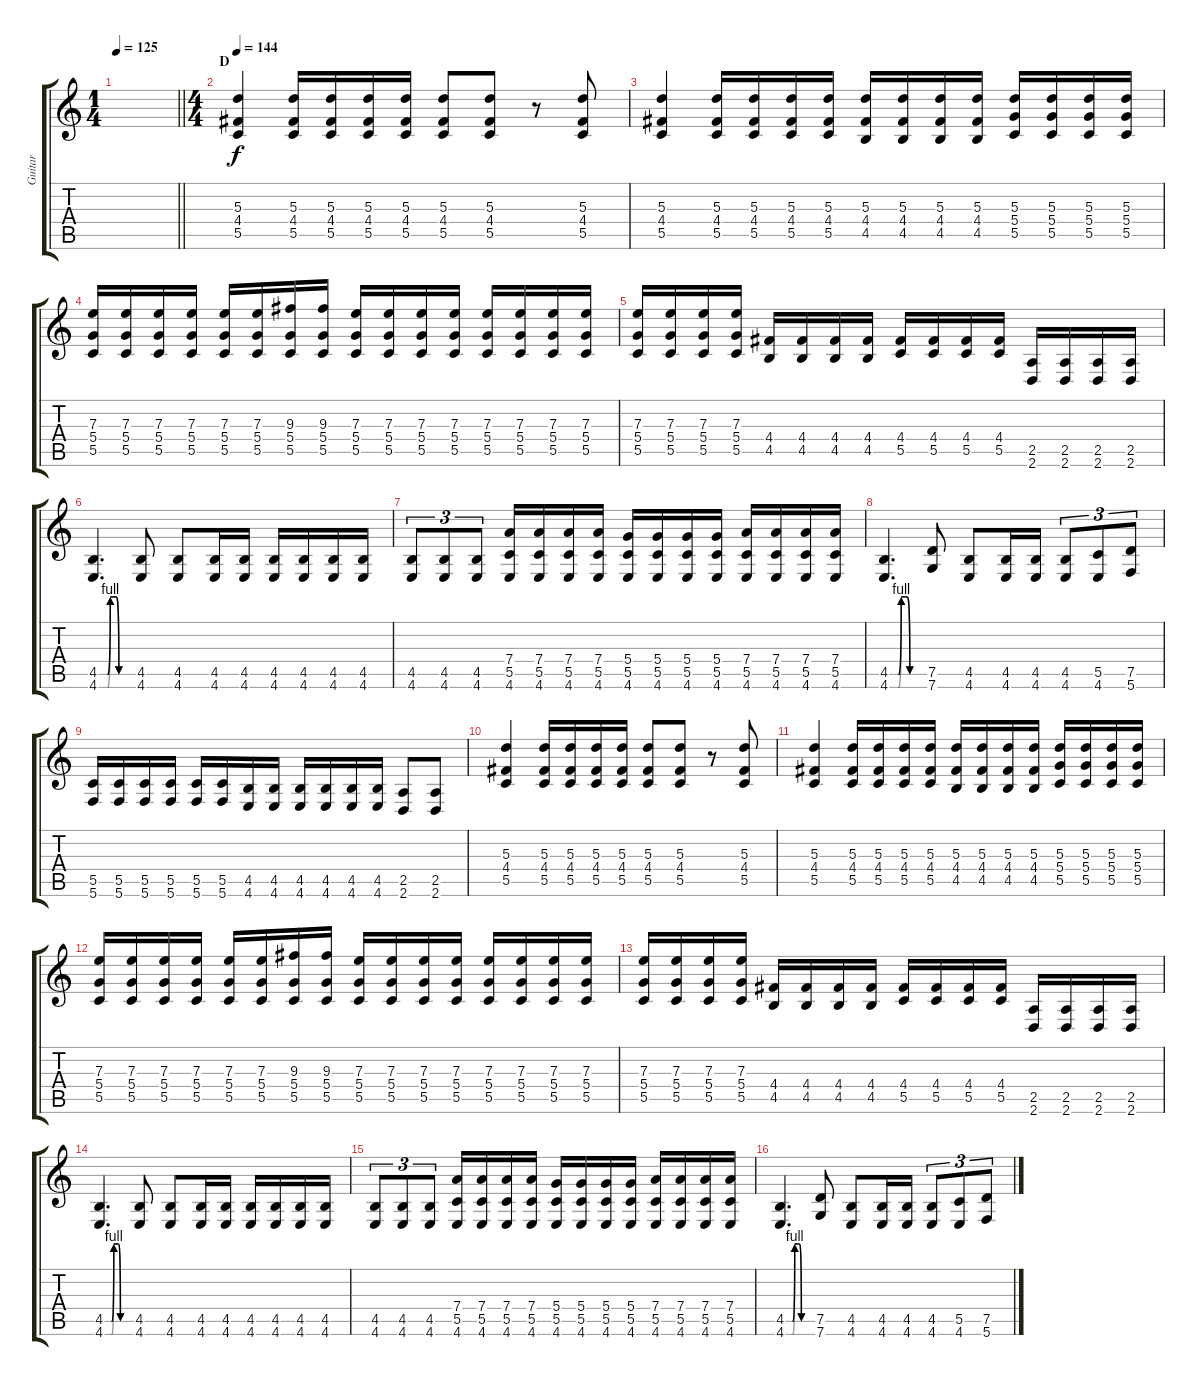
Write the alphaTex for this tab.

\track ("Guitar" "Guitar") {instrument electricguitarmuted}
\staff {score tabs}
\tuning (G4 E4 A3 D3 G2 C2) {hide}
\ts (1 4)
\tempo 125
\clef g2
\barLineRight lightlight
\ks c
|
\ts (4 4)
\section ("" "D")
\tempo 144
(5.3 4.4 5.5).4{dy f} (5.3 4.4 5.5).16 (5.3 4.4 5.5).16 (5.3 4.4 5.5).16 (5.3 4.4 5.5).16 (5.3 4.4 5.5).8 (5.3 4.4 5.5).8 r.8 (5.3 4.4 5.5).8 |
(5.3 4.4 5.5).4 (5.3 4.4 5.5).16 (5.3 4.4 5.5).16 (5.3 4.4 5.5).16 (5.3 4.4 5.5).16 (5.3 4.4 4.5).16 (5.3 4.4 4.5).16 (5.3 4.4 4.5).16 (5.3 4.4 4.5).16 (5.3 5.4 5.5).16 (5.3 5.4 5.5).16 (5.3 5.4 5.5).16 (5.3 5.4 5.5).16 |
(7.3 5.4 5.5).16 (7.3 5.4 5.5).16 (7.3 5.4 5.5).16 (7.3 5.4 5.5).16 (7.3 5.4 5.5).16 (7.3 5.4 5.5).16 (9.3 5.4 5.5).16 (9.3 5.4 5.5).16 (7.3 5.4 5.5).16 (7.3 5.4 5.5).16 (7.3 5.4 5.5).16 (7.3 5.4 5.5).16 (7.3 5.4 5.5).16 (7.3 5.4 5.5).16 (7.3 5.4 5.5).16 (7.3 5.4 5.5).16 |
(7.3 5.4 5.5).16 (7.3 5.4 5.5).16 (7.3 5.4 5.5).16 (7.3 5.4 5.5).16 (4.4 4.5).16 (4.4 4.5).16 (4.4 4.5).16 (4.4 4.5).16 (4.4 5.5).16 (4.4 5.5).16 (4.4 5.5).16 (4.4 5.5).16 (2.5 2.6).16 (2.5 2.6).16 (2.5 2.6).16 (2.5 2.6).16 |
(4.5{be (custom 0 0 15 0 20 4 30 4 35 0 60 0)} 4.6{be (custom 0 0 15 0 20 4 30 4 35 0 60 0)}).4{d} (4.5 4.6).8 (4.5 4.6).8 (4.5 4.6).16 (4.5 4.6).16 (4.5 4.6).16 (4.5 4.6).16 (4.5 4.6).16 (4.5 4.6).16 |
(4.5 4.6).8{tu (3 2)} (4.5 4.6).8{tu (3 2)} (4.5 4.6).8{tu (3 2)} (7.4 5.5 4.6).16 (7.4 5.5 4.6).16 (7.4 5.5 4.6).16 (7.4 5.5 4.6).16 (5.4 5.5 4.6).16 (5.4 5.5 4.6).16 (5.4 5.5 4.6).16 (5.4 5.5 4.6).16 (7.4 5.5 4.6).16 (7.4 5.5 4.6).16 (7.4 5.5 4.6).16 (7.4 5.5 4.6).16 |
(4.5{be (custom 0 0 15 0 20 4 30 4 35 0 60 0)} 4.6{be (custom 0 0 15 0 20 4 30 4 35 0 60 0)}).4{d} (7.5 7.6).8 (4.5 4.6).8 (4.5 4.6).16 (4.5 4.6).16 (4.5 4.6).8{tu (3 2)} (5.5 4.6).8{tu (3 2)} (7.5 5.6).8{tu (3 2)} |
(5.5 5.6).16 (5.5 5.6).16 (5.5 5.6).16 (5.5 5.6).16 (5.5 5.6).16 (5.5 5.6).16 (4.5 4.6).16 (4.5 4.6).16 (4.5 4.6).16 (4.5 4.6).16 (4.5 4.6).16 (4.5 4.6).16 (2.5 2.6).8 (2.5 2.6).8 |
(5.3 4.4 5.5).4 (5.3 4.4 5.5).16 (5.3 4.4 5.5).16 (5.3 4.4 5.5).16 (5.3 4.4 5.5).16 (5.3 4.4 5.5).8 (5.3 4.4 5.5).8 r.8 (5.3 4.4 5.5).8 |
(5.3 4.4 5.5).4 (5.3 4.4 5.5).16 (5.3 4.4 5.5).16 (5.3 4.4 5.5).16 (5.3 4.4 5.5).16 (5.3 4.4 4.5).16 (5.3 4.4 4.5).16 (5.3 4.4 4.5).16 (5.3 4.4 4.5).16 (5.3 5.4 5.5).16 (5.3 5.4 5.5).16 (5.3 5.4 5.5).16 (5.3 5.4 5.5).16 |
(7.3 5.4 5.5).16 (7.3 5.4 5.5).16 (7.3 5.4 5.5).16 (7.3 5.4 5.5).16 (7.3 5.4 5.5).16 (7.3 5.4 5.5).16 (9.3 5.4 5.5).16 (9.3 5.4 5.5).16 (7.3 5.4 5.5).16 (7.3 5.4 5.5).16 (7.3 5.4 5.5).16 (7.3 5.4 5.5).16 (7.3 5.4 5.5).16 (7.3 5.4 5.5).16 (7.3 5.4 5.5).16 (7.3 5.4 5.5).16 |
(7.3 5.4 5.5).16 (7.3 5.4 5.5).16 (7.3 5.4 5.5).16 (7.3 5.4 5.5).16 (4.4 4.5).16 (4.4 4.5).16 (4.4 4.5).16 (4.4 4.5).16 (4.4 5.5).16 (4.4 5.5).16 (4.4 5.5).16 (4.4 5.5).16 (2.5 2.6).16 (2.5 2.6).16 (2.5 2.6).16 (2.5 2.6).16 |
(4.5{be (custom 0 0 15 0 20 4 30 4 35 0 60 0)} 4.6{be (custom 0 0 15 0 20 4 30 4 35 0 60 0)}).4{d} (4.5 4.6).8 (4.5 4.6).8 (4.5 4.6).16 (4.5 4.6).16 (4.5 4.6).16 (4.5 4.6).16 (4.5 4.6).16 (4.5 4.6).16 |
(4.5 4.6).8{tu (3 2)} (4.5 4.6).8{tu (3 2)} (4.5 4.6).8{tu (3 2)} (7.4 5.5 4.6).16 (7.4 5.5 4.6).16 (7.4 5.5 4.6).16 (7.4 5.5 4.6).16 (5.4 5.5 4.6).16 (5.4 5.5 4.6).16 (5.4 5.5 4.6).16 (5.4 5.5 4.6).16 (7.4 5.5 4.6).16 (7.4 5.5 4.6).16 (7.4 5.5 4.6).16 (7.4 5.5 4.6).16 |
(4.5{be (custom 0 0 15 0 20 4 30 4 35 0 60 0)} 4.6{be (custom 0 0 15 0 20 4 30 4 35 0 60 0)}).4{d} (7.5 7.6).8 (4.5 4.6).8 (4.5 4.6).16 (4.5 4.6).16 (4.5 4.6).8{tu (3 2)} (5.5 4.6).8{tu (3 2)} (7.5 5.6).8{tu (3 2)}
